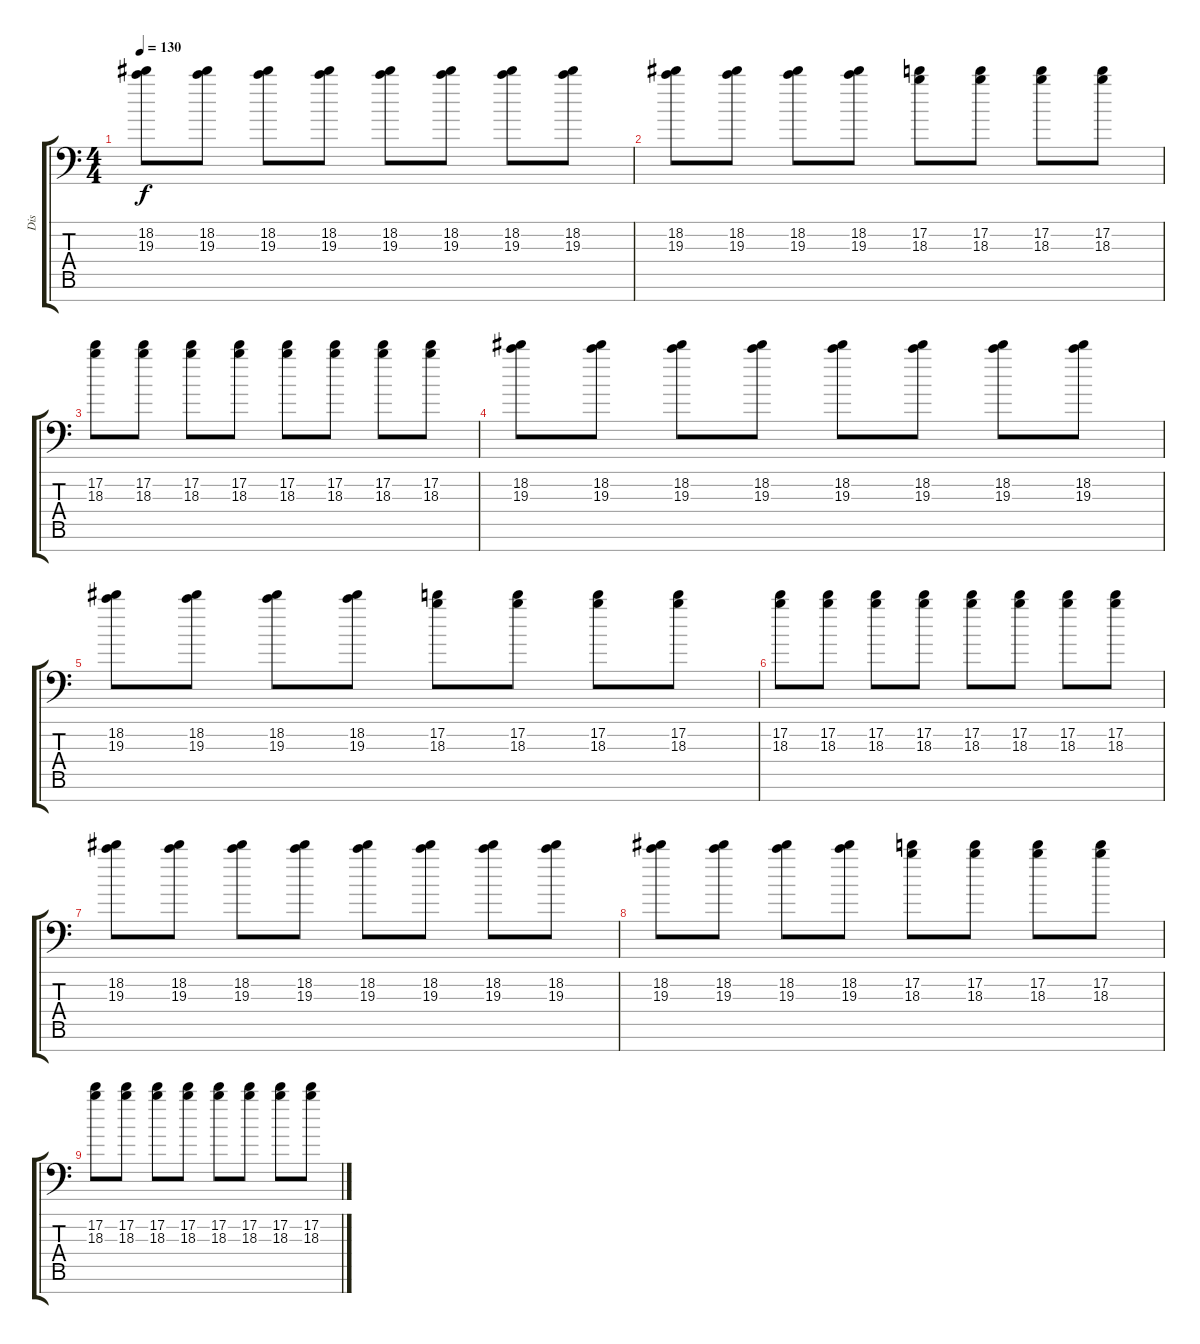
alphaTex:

\track (" Dis" " Dis") {instrument overdrivenguitar}
\staff {score tabs}
\tuning (D4 A3 F3 C3 G2 D2 A1) {hide}
\ts (4 4)
\tempo 130
\clef f4
\ks c
(18.2 19.3).8{dy f} (18.2 19.3).8 (18.2 19.3).8 (18.2 19.3).8 (18.2 19.3).8 (18.2 19.3).8 (18.2 19.3).8 (18.2 19.3).8 |
(18.2 19.3).8 (18.2 19.3).8 (18.2 19.3).8 (18.2 19.3).8 (17.2 18.3).8 (17.2 18.3).8 (17.2 18.3).8 (17.2 18.3).8 |
(17.2 18.3).8 (17.2 18.3).8 (17.2 18.3).8 (17.2 18.3).8 (17.2 18.3).8 (17.2 18.3).8 (17.2 18.3).8 (17.2 18.3).8 |
(18.2 19.3).8 (18.2 19.3).8 (18.2 19.3).8 (18.2 19.3).8 (18.2 19.3).8 (18.2 19.3).8 (18.2 19.3).8 (18.2 19.3).8 |
(18.2 19.3).8 (18.2 19.3).8 (18.2 19.3).8 (18.2 19.3).8 (17.2 18.3).8 (17.2 18.3).8 (17.2 18.3).8 (17.2 18.3).8 |
(17.2 18.3).8 (17.2 18.3).8 (17.2 18.3).8 (17.2 18.3).8 (17.2 18.3).8 (17.2 18.3).8 (17.2 18.3).8 (17.2 18.3).8 |
(18.2 19.3).8 (18.2 19.3).8 (18.2 19.3).8 (18.2 19.3).8 (18.2 19.3).8 (18.2 19.3).8 (18.2 19.3).8 (18.2 19.3).8 |
(18.2 19.3).8 (18.2 19.3).8 (18.2 19.3).8 (18.2 19.3).8 (17.2 18.3).8 (17.2 18.3).8 (17.2 18.3).8 (17.2 18.3).8 |
(17.2 18.3).8 (17.2 18.3).8 (17.2 18.3).8 (17.2 18.3).8 (17.2 18.3).8 (17.2 18.3).8 (17.2 18.3).8 (17.2 18.3).8
